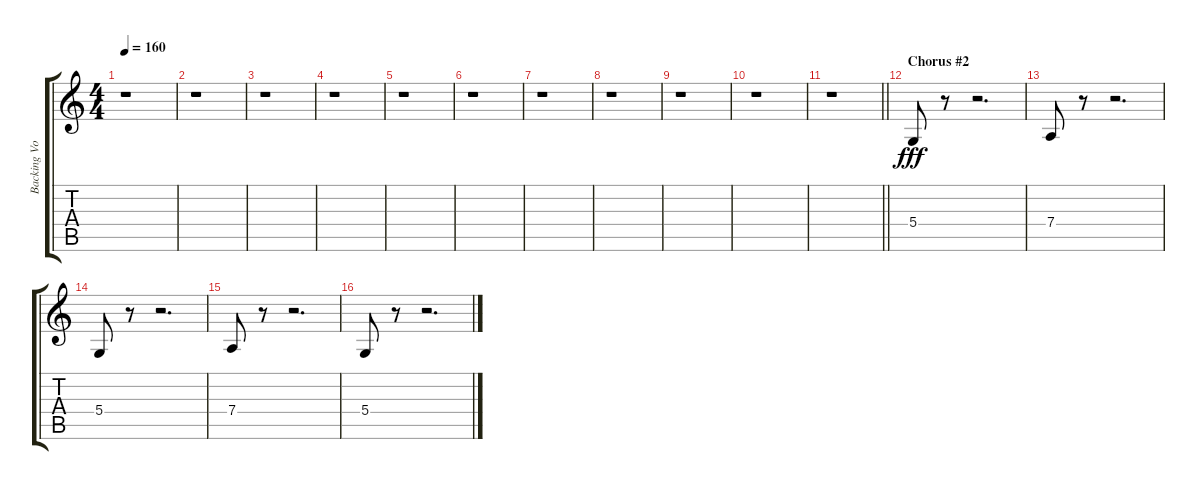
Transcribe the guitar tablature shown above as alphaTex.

\track ("Backing Vocals" "Backing Vo") {instrument recorder}
\staff {score tabs}
\tuning (E4 B3 G3 D3 A2 E2) {hide}
\ts (4 4)
\tempo 160
\clef g2
\ks c
r.1{dy fff} |
r.1 |
r.1 |
r.1 |
r.1 |
r.1 |
r.1 |
r.1 |
r.1 |
r.1 |
\barLineRight lightlight
r.1 |
\section ("" "Chorus #2")
5.4.8{instrument voiceoohs} r.8 r.2{d} |
7.4.8 r.8 r.2{d} |
5.4.8{instrument voiceoohs} r.8 r.2{d} |
7.4.8 r.8 r.2{d} |
5.4.8{instrument voiceoohs} r.8 r.2{d}
